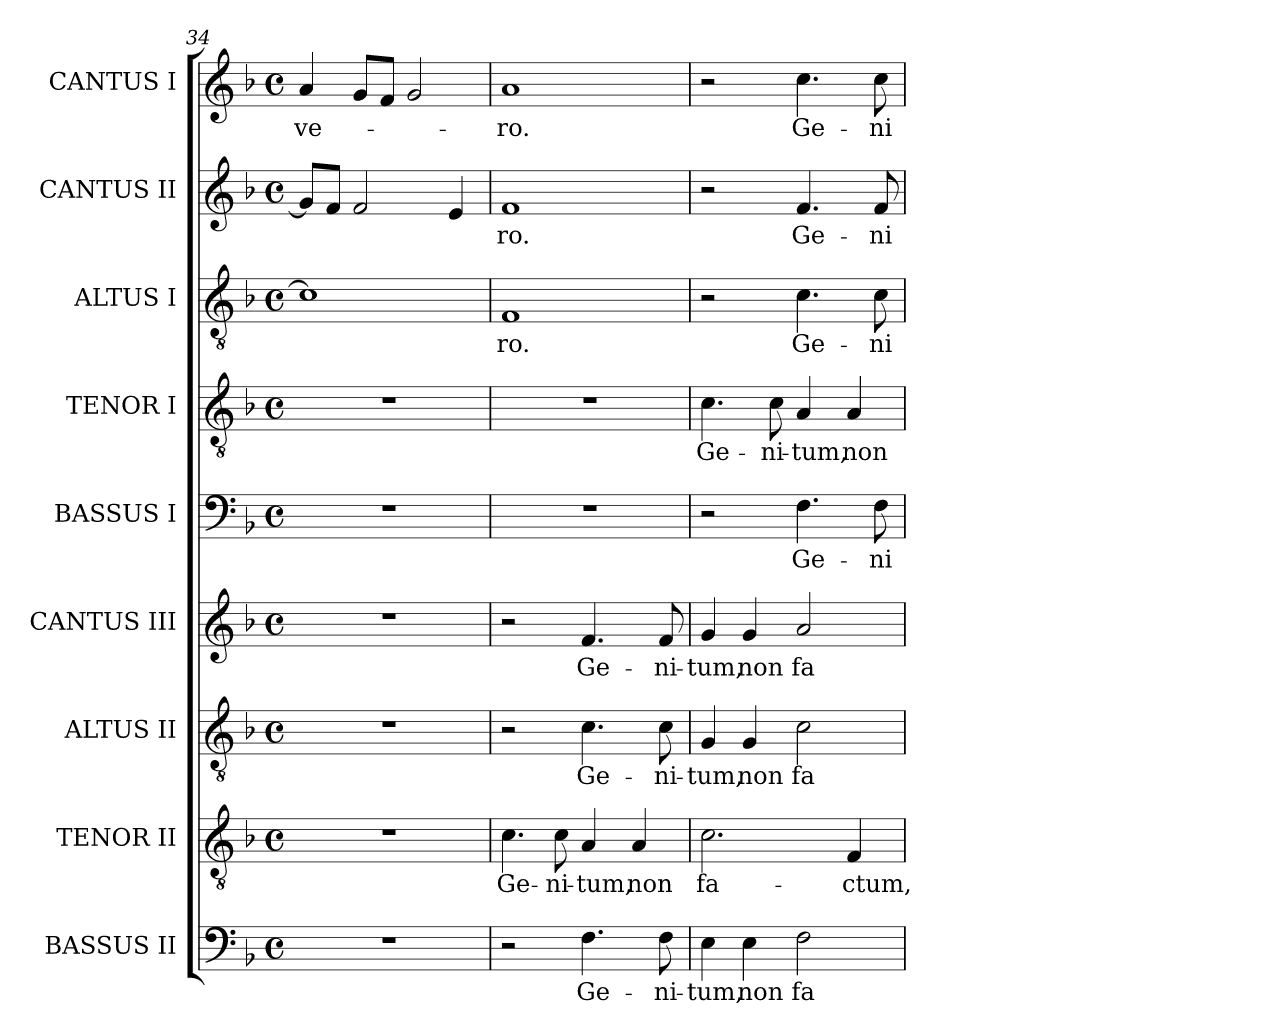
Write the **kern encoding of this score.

**kern	**text	**kern	**text	**kern	**text	**kern	**text	**kern	**text	**kern	**text	**kern	**text	**kern	**text	**kern	**text
*part9	*part9	*part8	*part8	*part7	*part7	*part6	*part6	*part5	*part5	*part4	*part4	*part3	*part3	*part2	*part2	*part1	*part1
*staff9	*staff9	*staff8	*staff8	*staff7	*staff7	*staff6	*staff6	*staff5	*staff5	*staff4	*staff4	*staff3	*staff3	*staff2	*staff2	*staff1	*staff1
*I"BASSUS II	*	*I"TENOR II	*	*I"ALTUS II	*	*I"CANTUS III	*	*I"BASSUS I	*	*I"TENOR I	*	*I"ALTUS I	*	*I"CANTUS II	*	*I"CANTUS I	*
*I'B. II	*	*I'T. II	*	*I'A. II	*	*I'C. III	*	*I'B. I	*	*I'T. I	*	*I'A. I	*	*I'C. II	*	*I'C. I	*
*clefF4	*	*clefGv2	*	*clefGv2	*	*clefG2	*	*clefF4	*	*clefGv2	*	*clefGv2	*	*clefG2	*	*clefG2	*
*	*	*ITrd7c12	*	*ITrd7c12	*	*	*	*	*	*ITrd7c12	*	*ITrd7c12	*	*	*	*	*
*k[b-]	*	*k[b-]	*	*k[b-]	*	*k[b-]	*	*k[b-]	*	*k[b-]	*	*k[b-]	*	*k[b-]	*	*k[b-]	*
*F:	*	*F:	*	*F:	*	*F:	*	*F:	*	*F:	*	*F:	*	*F:	*	*F:	*
*M4/4	*	*M4/4	*	*M4/4	*	*M4/4	*	*M4/4	*	*M4/4	*	*M4/4	*	*M4/4	*	*M4/4	*
*met(c)	*	*met(c)	*	*met(c)	*	*met(c)	*	*met(c)	*	*met(c)	*	*met(c)	*	*met(c)	*	*met(c)	*
=34	=34	=34	=34	=34	=34	=34	=34	=34	=34	=34	=34	=34	=34	=34	=34	=34	=34
!	!	!	!	!	!	!	!	!	!	!	!	!	!	!	!	!	!LO:LY:b:color=#000000
1r	.	1r	.	1r	.	1r	.	1r	.	1r	.	1Ci]	.	8gi/L]	.	4ai/	ve-
.	.	.	.	.	.	.	.	.	.	.	.	.	.	8fi/J	.	.	.
.	.	.	.	.	.	.	.	.	.	.	.	.	.	2fi/	.	8gi/L	.
.	.	.	.	.	.	.	.	.	.	.	.	.	.	.	.	8fi/J	.
.	.	.	.	.	.	.	.	.	.	.	.	.	.	.	.	2gi/	.
.	.	.	.	.	.	.	.	.	.	.	.	.	.	4ei/	.	.	.
=35	=35	=35	=35	=35	=35	=35	=35	=35	=35	=35	=35	=35	=35	=35	=35	=35	=35
!	!	!	!LO:LY:b:color=#000000	!	!	!	!	!	!	!	!	!	!	!	!	!	!
!	!	!	!	!	!	!	!	!	!	!	!	!	!LO:LY:b:color=#000000	!	!	!	!
!	!	!	!	!	!	!	!	!	!	!	!	!	!	!	!LO:LY:b:color=#000000	!	!
!	!	!	!	!	!	!	!	!	!	!	!	!	!	!	!	!	!LO:LY:b:color=#000000
2r	.	4.Ci\	Ge-	2r	.	2r	.	1r	.	1r	.	1FFi	-ro.	1fi	-ro.	1ai	-ro.
!	!	!	!LO:LY:b:color=#000000	!	!	!	!	!	!	!	!	!	!	!	!	!	!
.	.	8Ci\	-ni-	.	.	.	.	.	.	.	.	.	.	.	.	.	.
!	!LO:LY:b:color=#000000	!	!	!	!	!	!	!	!	!	!	!	!	!	!	!	!
!	!	!	!LO:LY:b:color=#000000	!	!	!	!	!	!	!	!	!	!	!	!	!	!
!	!	!	!	!	!LO:LY:b:color=#000000	!	!	!	!	!	!	!	!	!	!	!	!
!	!	!	!	!	!	!	!LO:LY:b:color=#000000	!	!	!	!	!	!	!	!	!	!
4.Fi\	Ge-	4AAi/	-tum,	4.Ci\	Ge-	4.fi/	Ge-	.	.	.	.	.	.	.	.	.	.
!	!	!	!LO:LY:b:color=#000000	!	!	!	!	!	!	!	!	!	!	!	!	!	!
.	.	4AAi/	non	.	.	.	.	.	.	.	.	.	.	.	.	.	.
!	!LO:LY:b:color=#000000	!	!	!	!	!	!	!	!	!	!	!	!	!	!	!	!
!	!	!	!	!	!LO:LY:b:color=#000000	!	!	!	!	!	!	!	!	!	!	!	!
!	!	!	!	!	!	!	!LO:LY:b:color=#000000	!	!	!	!	!	!	!	!	!	!
8Fi\	-ni-	.	.	8Ci\	-ni-	8fi/	-ni-	.	.	.	.	.	.	.	.	.	.
!!LO:PB:g=z
=36	=36	=36	=36	=36	=36	=36	=36	=36	=36	=36	=36	=36	=36	=36	=36	=36	=36
!	!LO:LY:b:color=#000000	!	!	!	!	!	!	!	!	!	!	!	!	!	!	!	!
!	!	!	!LO:LY:b:color=#000000	!	!	!	!	!	!	!	!	!	!	!	!	!	!
!	!	!	!	!	!LO:LY:b:color=#000000	!	!	!	!	!	!	!	!	!	!	!	!
!	!	!	!	!	!	!	!LO:LY:b:color=#000000	!	!	!	!	!	!	!	!	!	!
!	!	!	!	!	!	!	!	!	!	!	!LO:LY:b:color=#000000	!	!	!	!	!	!
4Ei\	-tum,	2.Ci\	fa-	4GGi/	-tum,	4gi/	-tum,	2r	.	4.Ci\	Ge-	2r	.	2r	.	2r	.
!	!LO:LY:b:color=#000000	!	!	!	!	!	!	!	!	!	!	!	!	!	!	!	!
!	!	!	!	!	!LO:LY:b:color=#000000	!	!	!	!	!	!	!	!	!	!	!	!
!	!	!	!	!	!	!	!LO:LY:b:color=#000000	!	!	!	!	!	!	!	!	!	!
4Ei\	non	.	.	4GGi/	non	4gi/	non	.	.	.	.	.	.	.	.	.	.
!	!	!	!	!	!	!	!	!	!	!	!LO:LY:b:color=#000000	!	!	!	!	!	!
.	.	.	.	.	.	.	.	.	.	8Ci\	-ni-	.	.	.	.	.	.
!	!LO:LY:b:color=#000000	!	!	!	!	!	!	!	!	!	!	!	!	!	!	!	!
!	!	!	!	!	!LO:LY:b:color=#000000	!	!	!	!	!	!	!	!	!	!	!	!
!	!	!	!	!	!	!	!LO:LY:b:color=#000000	!	!	!	!	!	!	!	!	!	!
!	!	!	!	!	!	!	!	!	!LO:LY:b:color=#000000	!	!	!	!	!	!	!	!
!	!	!	!	!	!	!	!	!	!	!	!LO:LY:b:color=#000000	!	!	!	!	!	!
!	!	!	!	!	!	!	!	!	!	!	!	!	!LO:LY:b:color=#000000	!	!	!	!
!	!	!	!	!	!	!	!	!	!	!	!	!	!	!	!LO:LY:b:color=#000000	!	!
!	!	!	!	!	!	!	!	!	!	!	!	!	!	!	!	!	!LO:LY:b:color=#000000
2Fi\	fa-	.	.	2Ci\	fa-	2ai/	fa-	4.Fi\	Ge-	4AAi/	-tum,	4.Ci\	Ge-	4.fi/	Ge-	4.cci\	Ge-
!	!	!	!LO:LY:b:color=#000000	!	!	!	!	!	!	!	!	!	!	!	!	!	!
!	!	!	!	!	!	!	!	!	!	!	!LO:LY:b:color=#000000	!	!	!	!	!	!
.	.	4FFi/	-ctum,	.	.	.	.	.	.	4AAi/	non	.	.	.	.	.	.
!	!	!	!	!	!	!	!	!	!LO:LY:b:color=#000000	!	!	!	!	!	!	!	!
!	!	!	!	!	!	!	!	!	!	!	!	!	!LO:LY:b:color=#000000	!	!	!	!
!	!	!	!	!	!	!	!	!	!	!	!	!	!	!	!LO:LY:b:color=#000000	!	!
!	!	!	!	!	!	!	!	!	!	!	!	!	!	!	!	!	!LO:LY:b:color=#000000
.	.	.	.	.	.	.	.	8Fi\	-ni-	.	.	8Ci\	-ni-	8fi/	-ni-	8cci\	-ni-
=	=	=	=	=	=	=	=	=	=	=	=	=	=	=	=	=	=
*-	*-	*-	*-	*-	*-	*-	*-	*-	*-	*-	*-	*-	*-	*-	*-	*-	*-
